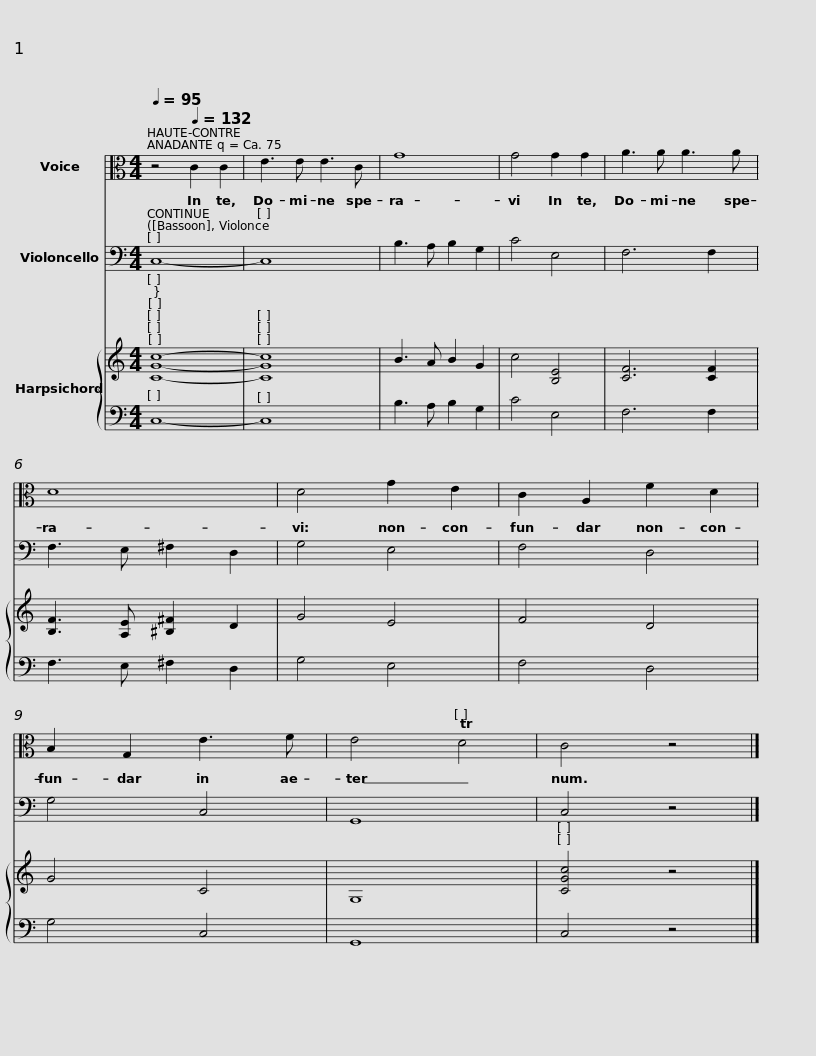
X:1
%%score 1 2 { 3 | 4 }
L:1/8
Q:1/4=95
M:4/4
I:linebreak $
K:C
V:1 alto
V:2 bass
V:3 treble
V:4 bass
V:1
 z4[Q:1/4=132] C2 C2 | E3 E E3 C | G8 | G4 G2 G2 | A3 A A3 A | %5
 D8 | D4 G2 E2 |$ C2 A,2 F2 D2 | B,2 G,2 E3 F | E4 TD4 | %10
 C4 z4 |] %11
V:2
 C,8- | C,8 | B,3 A, B,2 G,2 | C4 E,4 | F,6 F,2 | %5
 F,3 E, ^F,2 D,2 | G,4 E,4 |$ F,4 D,4 | G,4 C,4 | G,,8 | %10
 C,4 z4 |] %11
V:3
 [CGc]8- | [CGc]8 | B3 A B2 G2 | c4 [B,E]4 | [CF]6 [CF]2 | %5
 [B,F]3 [A,E] [^B,^F]2 D2 | G4 E4 |$ F4 D4 | G4 C4 | G,8 | %10
 [CGc]4 z4 |] %11
V:4
 C,8- | C,8 | B,3 A, B,2 G,2 | C4 E,4 | F,6 F,2 | %5
 F,3 E, ^F,2 D,2 | G,4 E,4 |$ F,4 D,4 | G,4 C,4 | G,,8 | %10
 C,4 z4 |] %11
